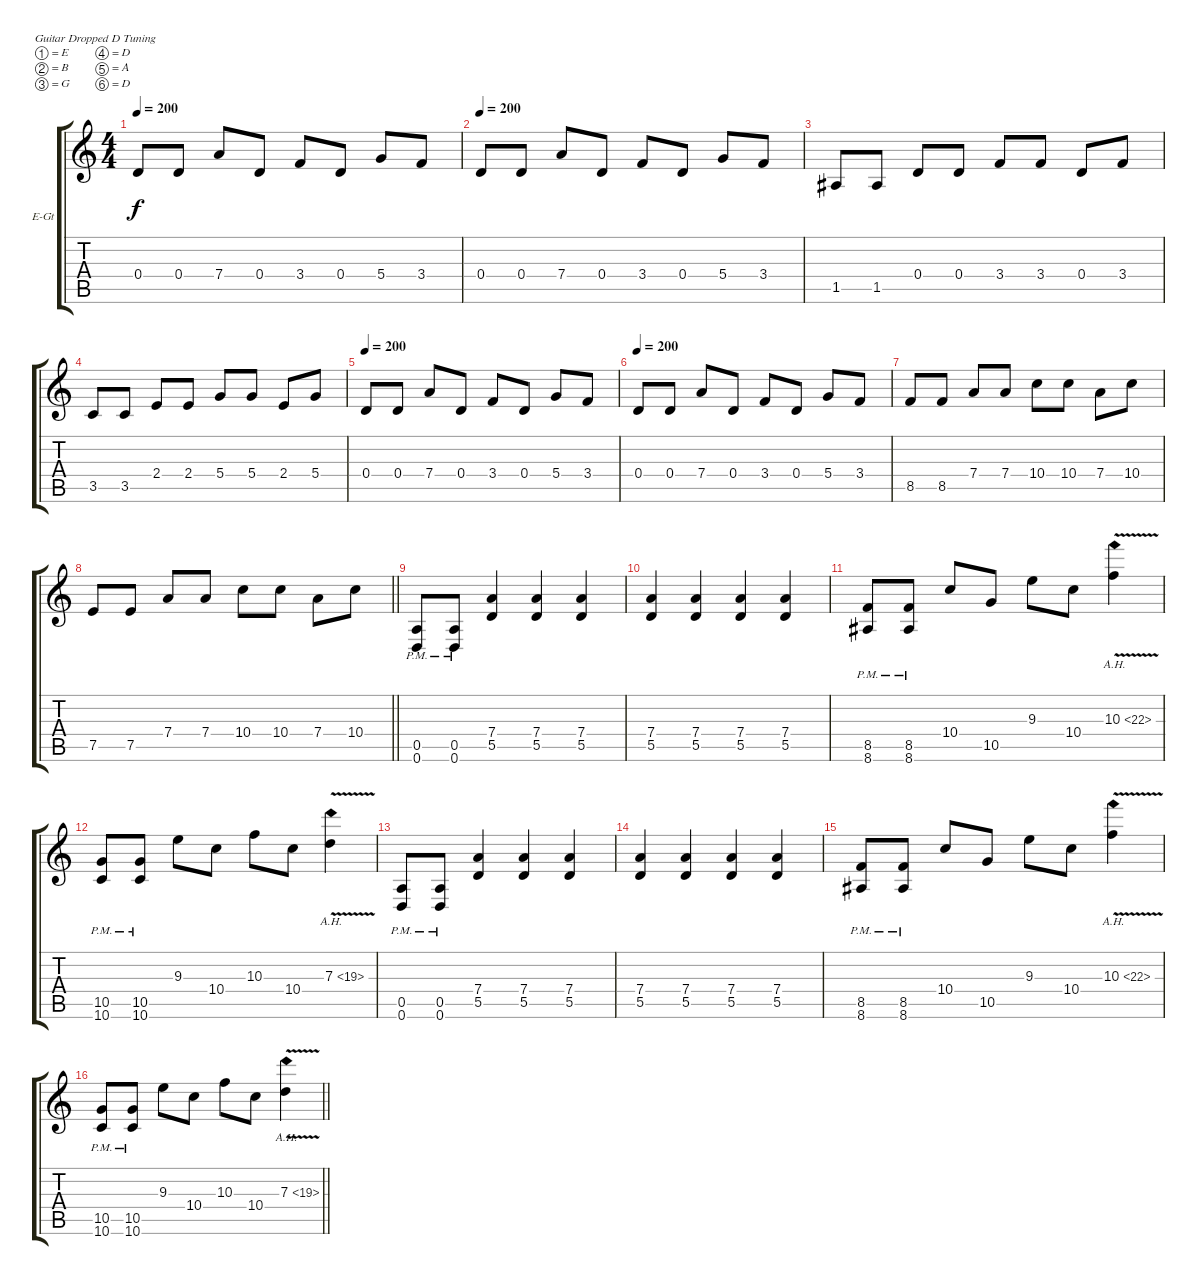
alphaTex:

\bracketExtendMode groupsimilarinstruments
\firstSystemTrackNameOrientation horizontal
\otherSystemsTrackNameOrientation horizontal
\track ("Josapat" "E-Gt") {instrument distortionguitar}
\staff {score tabs}
\tuning (E4 B3 G3 D3 A2 D2)
\ts (4 4)
\tempo 200
\clef g2
\ks c
0.4.8{dy f} 0.4.8 7.4.8 0.4.8 3.4.8 0.4.8 5.4.8 3.4.8 |
\tempo 200
0.4.8 0.4.8 7.4.8 0.4.8 3.4.8 0.4.8 5.4.8 3.4.8 |
1.5.8 1.5.8 0.4.8 0.4.8 3.4.8 3.4.8 0.4.8 3.4.8 |
3.5.8 3.5.8 2.4.8 2.4.8 5.4.8 5.4.8 2.4.8 5.4.8 |
\tempo 200
0.4.8 0.4.8 7.4.8 0.4.8 3.4.8 0.4.8 5.4.8 3.4.8 |
\tempo 200
0.4.8 0.4.8 7.4.8 0.4.8 3.4.8 0.4.8 5.4.8 3.4.8 |
8.5.8 8.5.8 7.4.8 7.4.8 10.4.8 10.4.8 7.4.8 10.4.8 |
\barLineRight lightlight
7.5.8 7.5.8 7.4.8 7.4.8 10.4.8 10.4.8 7.4.8 10.4.8 |
\section ("" "")
(0.5{pm} 0.6{pm}).8 (0.5{pm} 0.6{pm}).8 (7.4 5.5).4 (7.4 5.5).4 (7.4 5.5).4 |
(7.4 5.5).4 (7.4 5.5).4 (7.4 5.5).4 (7.4 5.5).4 |
(8.5{pm} 8.6{pm}).8 (8.5{pm} 8.6{pm}).8 10.4.8 10.5.8 9.3.8 10.4.8 10.3{ah 12 v}.4 |
(10.5{pm} 10.6{pm}).8 (10.5{pm} 10.6{pm}).8 9.3.8 10.4.8 10.3.8 10.4.8 7.3{ah 12 v}.4 |
(0.5{pm} 0.6{pm}).8 (0.5{pm} 0.6{pm}).8 (7.4 5.5).4 (7.4 5.5).4 (7.4 5.5).4 |
(7.4 5.5).4 (7.4 5.5).4 (7.4 5.5).4 (7.4 5.5).4 |
(8.5{pm} 8.6{pm}).8 (8.5{pm} 8.6{pm}).8 10.4.8 10.5.8 9.3.8 10.4.8 10.3{ah 12 v}.4 |
\barLineRight lightlight
(10.5{pm} 10.6{pm}).8 (10.5{pm} 10.6{pm}).8 9.3.8 10.4.8 10.3.8 10.4.8 7.3{ah 12 v}.4
